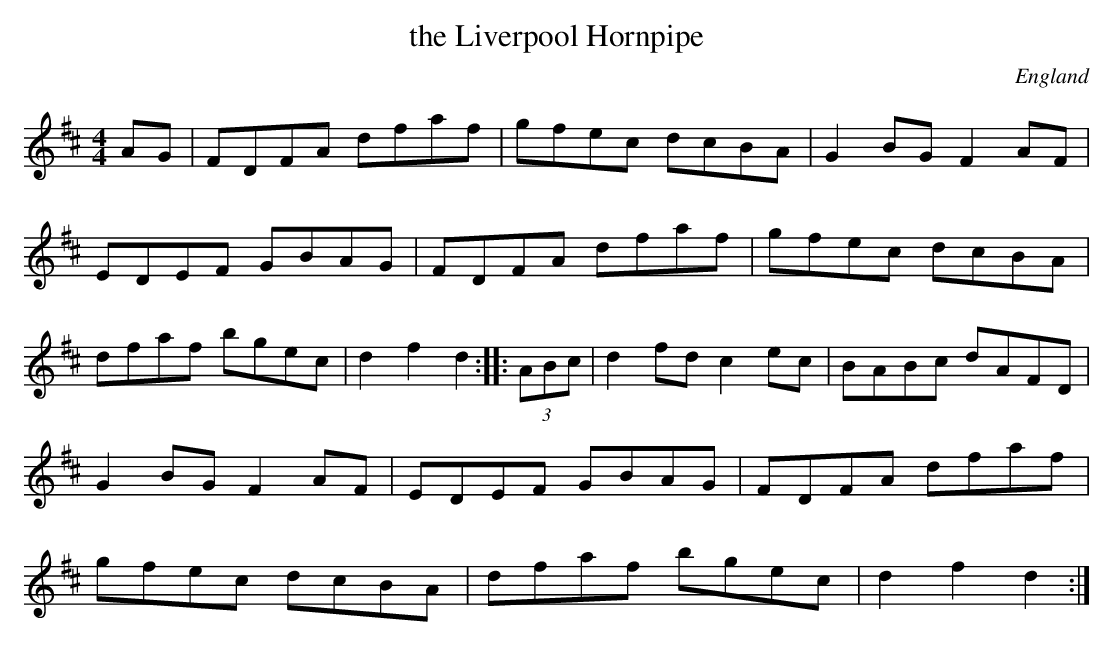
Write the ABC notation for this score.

X:1
T:the Liverpool Hornpipe
M:4/4
O:England
K:D
AG|\
FDFA dfaf| gfec dcBA| G2BG F2AF| EDEF GBAG| \
FDFA dfaf| gfec dcBA| dfaf bgec| d2f2 d2::\
(3ABc|\
d2fd c2ec| BABc dAFD| G2BG F2AF| EDEF GBAG| \
FDFA dfaf| gfec dcBA| dfaf bgec| d2f2 d2:|
